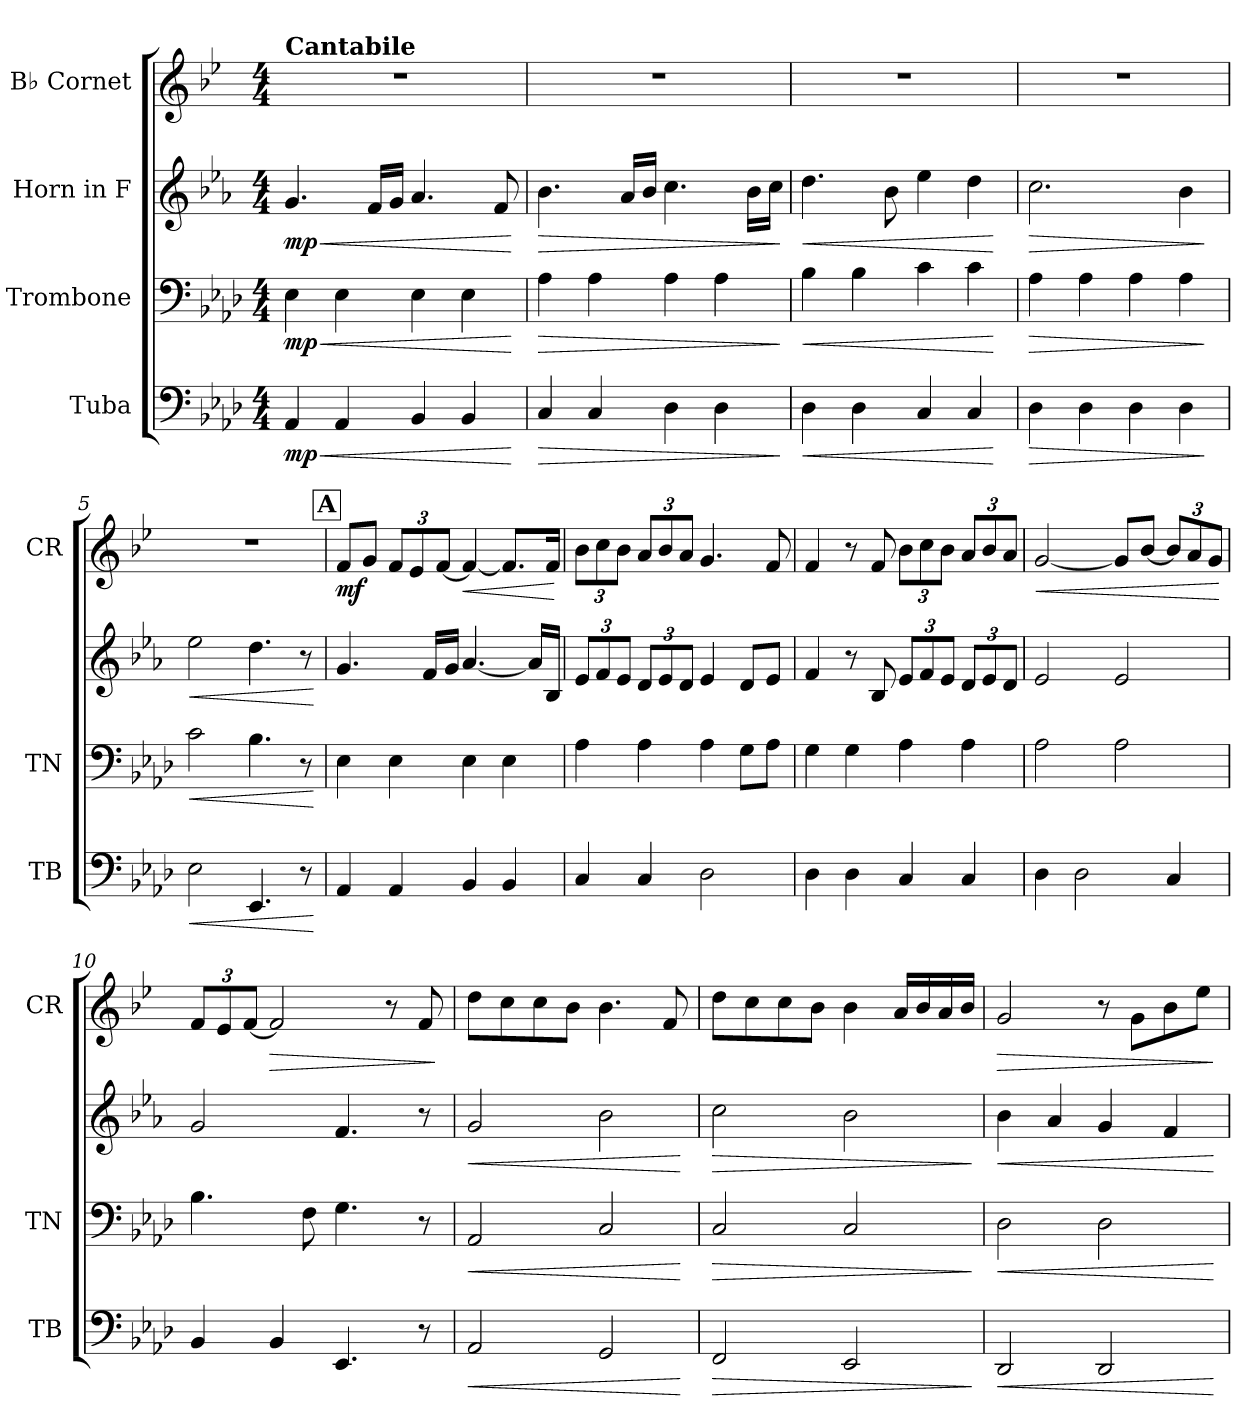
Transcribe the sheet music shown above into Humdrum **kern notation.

**kern	**dynam	**kern	**dynam	**kern	**dynam	**kern	**dynam
*part4	*part4	*part3	*part3	*part2	*part2	*part1	*part1
*staff4	*staff4	*staff3	*staff3	*staff2	*staff2	*staff1	*staff1
*I"Tuba	*	*I"Trombone	*	*I"Horn in F	*	*I"B♭ Cornet	*
*I'TB	*	*I'TN	*	*	*	*I'CR	*
*clefF4	*	*clefF4	*	*clefG2	*	*clefG2	*
*	*	*	*	*ITrd4c7	*	*ITrd1c2	*
*k[b-e-a-d-]	*	*k[b-e-a-d-]	*	*k[b-e-a-d-]	*	*k[b-e-a-d-]	*
*M4/4	*	*M4/4	*	*M4/4	*	*M4/4	*
*MM60	*	*MM60	*	*MM60	*	*MM60	*
=1	=1	=1	=1	=1	=1	=1	=1
!	!	!	!	!	!	!LO:TX:a:B:t=Cantabile	!
!	!LO:HP:b	!	!LO:HP:b	!	!LO:HP:b	!	!
!	!LO:DY:n=1:b	!	!LO:DY:n=1:b	!	!LO:DY:n=1:b	!	!
4AA-/	< mp	4E-\	< mp	4.c/	< mp	1r	.
4AA-/	.	4E-\	.	.	.	.	.
.	.	.	.	16B-/LL	.	.	.
.	.	.	.	16c/JJ	.	.	.
4BB-/	.	4E-\	.	4.d-/	.	.	.
4BB-/	.	4E-\	.	.	.	.	.
.	.	.	.	8B-/	.	.	.
.	[	.	[	.	[	.	.
=2	=2	=2	=2	=2	=2	=2	=2
!	!LO:HP:b	!	!LO:HP:b	!	!LO:HP:b	!	!
4C/	>	4A-\	>	4.e-\	>	1r	.
4C/	.	4A-\	.	.	.	.	.
.	.	.	.	16d-/LL	.	.	.
.	.	.	.	16e-/JJ	.	.	.
4D-\	.	4A-\	.	4.f\	.	.	.
4D-\	.	4A-\	.	.	.	.	.
.	.	.	.	16e-\LL	.	.	.
.	.	.	.	16f\JJ	.	.	.
.	]	.	]	.	]	.	.
=3	=3	=3	=3	=3	=3	=3	=3
!	!LO:HP:b	!	!LO:HP:b	!	!LO:HP:b	!	!
4D-\	<	4B-\	<	4.g\	<	1r	.
4D-\	.	4B-\	.	.	.	.	.
.	.	.	.	8e-\	.	.	.
4C/	.	4c\	.	4a-\	.	.	.
4C/	.	4c\	.	4g\	.	.	.
.	[	.	[	.	[	.	.
=4	=4	=4	=4	=4	=4	=4	=4
!	!LO:HP:b	!	!LO:HP:b	!	!LO:HP:b	!	!
4D-\	>	4A-\	>	2.f\	>	1r	.
4D-\	.	4A-\	.	.	.	.	.
4D-\	.	4A-\	.	.	.	.	.
4D-\	.	4A-\	.	4e-\	.	.	.
.	]	.	]	.	]	.	.
=5	=5	=5	=5	=5	=5	=5	=5
!	!LO:HP:b	!	!LO:HP:b	!	!LO:HP:b	!	!
2E-\	<	2c\	<	2a-\	<	1r	.
4.EE-/	.	4.B-\	.	4.g\	.	.	.
8r	.	8r	.	8r	.	.	.
.	[	.	[	.	[	.	.
!!LO:LB:g=z
!!LO:REH:place=s1:a:B:fs=14:t=A
=6	=6	=6	=6	=6	=6	=6	=6
!	!	!	!	!	!	!	!LO:DY:b
4AA-/	.	4E-\	.	4.c/	.	8e-/L	mf
.	.	.	.	.	.	8f/J	.
*	*	*	*	*	*	*Xbrackettup	*
4AA-/	.	4E-\	.	.	.	12e-/L	.
.	.	.	.	.	.	12d-/	.
.	.	.	.	16B-/LL	.	.	.
.	.	.	.	.	.	[12e-/J	.
.	.	.	.	16c/JJ	.	.	.
!	!	!	!	!	!	!	!LO:HP:b
4BB-/	.	4E-\	.	[4.d-/	.	4e-/_	<
4BB-/	.	4E-\	.	.	.	8.e-/L]	.
.	.	.	.	16d-/LL]	.	.	.
.	.	.	.	16E-/JJ	.	16e-/Jk	.
.	.	.	.	.	.	.	[
=7	=7	=7	=7	=7	=7	=7	=7
*	*	*	*	*Xbrackettup	*	*	*
4C/	.	4A-\	.	12A-/L	.	12a-\L	.
.	.	.	.	12B-/	.	12b-\	.
.	.	.	.	12A-/J	.	12a-\J	.
4C/	.	4A-\	.	12G/L	.	12g/L	.
.	.	.	.	12A-/	.	12a-/	.
.	.	.	.	12G/J	.	12g/J	.
2D-\	.	4A-\	.	4A-/	.	4.f/	.
.	.	8G\L	.	8G/L	.	.	.
.	.	8A-\J	.	8A-/J	.	8e-/	.
=8	=8	=8	=8	=8	=8	=8	=8
4D-\	.	4G\	.	4B-/	.	4e-/	.
4D-\	.	4G\	.	8r	.	8r	.
.	.	.	.	8E-/	.	8e-/	.
4C/	.	4A-\	.	12A-/L	.	12a-\L	.
.	.	.	.	12B-/	.	12b-\	.
.	.	.	.	12A-/J	.	12a-\J	.
4C/	.	4A-\	.	12G/L	.	12g/L	.
.	.	.	.	12A-/	.	12a-/	.
.	.	.	.	12G/J	.	12g/J	.
=9	=9	=9	=9	=9	=9	=9	=9
!	!	!	!	!	!	!	!LO:HP:b
4D-\	.	2A-\	.	2A-/	.	[2f/	<
2D-\	.	.	.	.	.	.	.
.	.	2A-\	.	2A-/	.	8f/L]	.
.	.	.	.	.	.	[8a-/J	.
4C/	.	.	.	.	.	12a-/L]	.
.	.	.	.	.	.	12g/	.
.	.	.	.	.	.	12f/J	.
.	.	.	.	.	.	.	[
!!LO:LB:g=z
=10	=10	=10	=10	=10	=10	=10	=10
4BB-/	.	4.B-\	.	2c/	.	12e-/L	.
.	.	.	.	.	.	12d-/	.
.	.	.	.	.	.	[12e-/J	.
!	!	!	!	!	!	!	!LO:HP:b
4BB-/	.	.	.	.	.	2e-/]	>
.	.	8F\	.	.	.	.	.
4.EE-/	.	4.G\	.	4.B-/	.	.	.
.	.	.	.	.	.	8r	.
8r	.	8r	.	8r	.	8e-/	.
.	.	.	.	.	.	.	]
=11	=11	=11	=11	=11	=11	=11	=11
!	!LO:HP:b	!	!LO:HP:b	!	!LO:HP:b	!	!
2AA-/	<	2AA-/	<	2c/	<	8cc\L	.
.	.	.	.	.	.	8b-\	.
.	.	.	.	.	.	8b-\	.
.	.	.	.	.	.	8a-\J	.
2GG/	.	2C/	.	2e-\	.	4.a-\	.
.	.	.	.	.	.	8e-/	.
.	[	.	[	.	[	.	.
=12	=12	=12	=12	=12	=12	=12	=12
!	!LO:HP:b	!	!LO:HP:b	!	!LO:HP:b	!	!
2FF/	>	2C/	>	2f\	>	8cc\L	.
.	.	.	.	.	.	8b-\	.
.	.	.	.	.	.	8b-\	.
.	.	.	.	.	.	8a-\J	.
2EE-/	.	2C/	.	2e-\	.	4a-\	.
.	.	.	.	.	.	16g/LL	.
.	.	.	.	.	.	16a-/	.
.	.	.	.	.	.	16g/	.
.	.	.	.	.	.	16a-/JJ	.
.	]	.	]	.	]	.	.
=13	=13	=13	=13	=13	=13	=13	=13
!	!LO:HP:b	!	!LO:HP:b	!	!LO:HP:b	!	!LO:HP:b
2DD-/	<	2D-\	<	4e-\	<	2f/	>
.	.	.	.	4d-/	.	.	.
2DD-/	.	2D-\	.	4c/	.	8r	.
.	.	.	.	.	.	8f\L	.
.	.	.	.	4B-/	.	8a-\	.
.	.	.	.	.	.	8dd-\J	.
.	[	.	[	.	[	.	]
=	=	=	=	=	=	=	=
*-	*-	*-	*-	*-	*-	*-	*-
